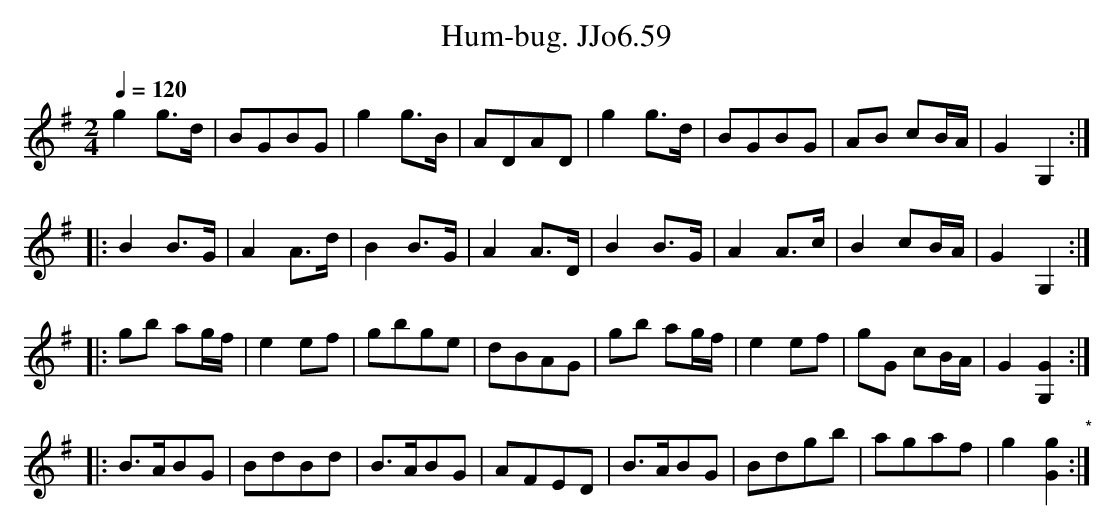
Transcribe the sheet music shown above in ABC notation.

X:1
T:Hum-bug. JJo6.59
M:2/4
L:1/8
Q:1/4=120
K:G
g2 g>d|BGBG|g2g>B|ADAD|g2g>d|BGBG|AB cB/A/|G2G,2 :|
|: B2 B>G|A2 A>d|B2 B>G|A2 A>D|B2 B>G|A2 A>c|B2 cB/A/|G2 G,2 :|
|:gb ag/f/|e2ef|gbge|dBAG|gb ag/f/|e2ef|gG cB/A/|G2[G2G,2] :|
|:B>ABG|BdBd|B>ABG|AFED|B>ABG|Bdgb|agaf|g2 [g2G2] "*" :|
